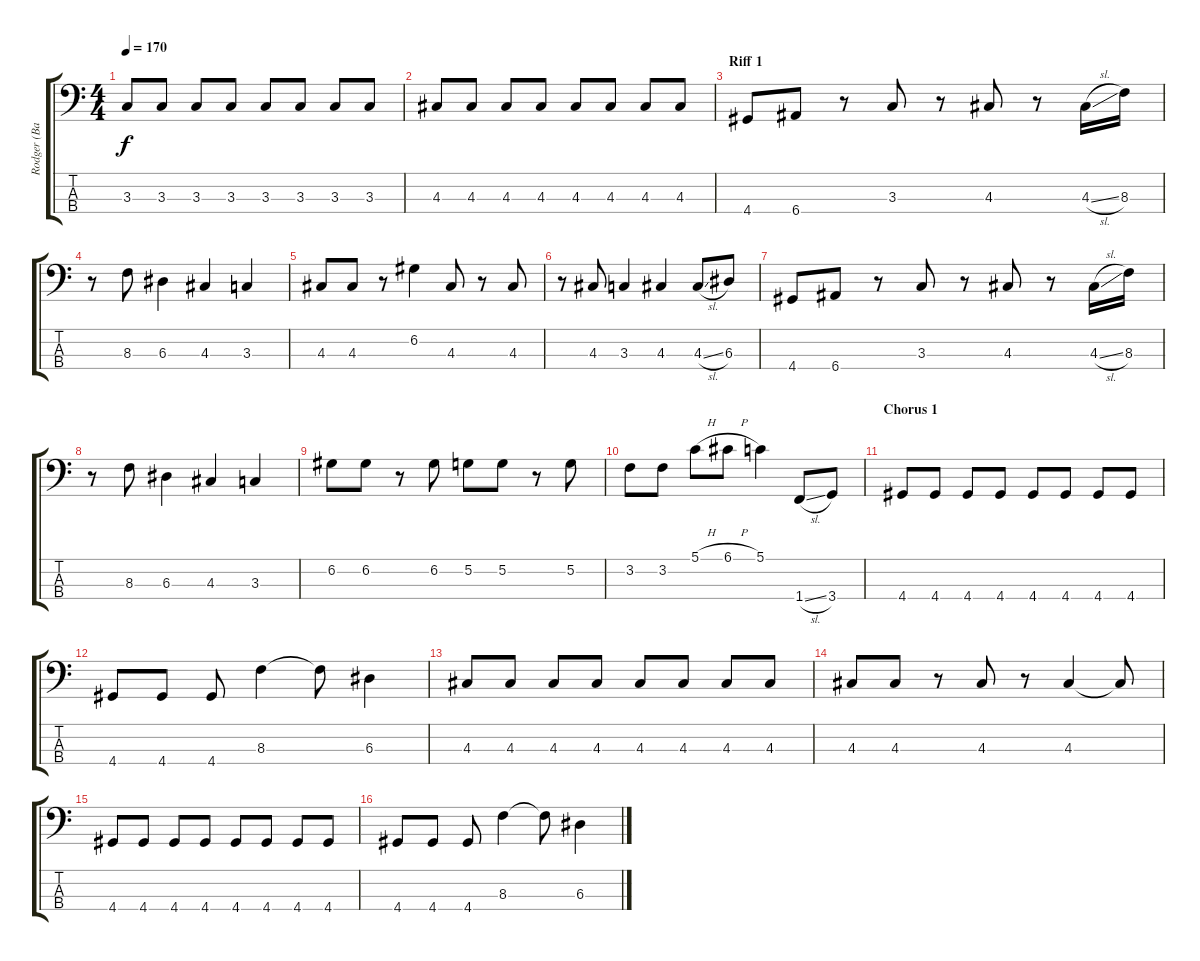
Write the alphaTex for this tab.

\track ("Rodger (Bass)" "Rodger (Ba") {instrument electricbasspick}
\staff {score tabs}
\tuning (G2 D2 A1 E1) {hide}
\ts (4 4)
\tempo 170
\clef f4
\ks c
3.3.8{dy f} 3.3.8 3.3.8 3.3.8 3.3.8 3.3.8 3.3.8 3.3.8 |
4.3.8 4.3.8 4.3.8 4.3.8 4.3.8 4.3.8 4.3.8 4.3.8 |
\section ("" "Riff 1")
4.4.8 6.4.8 r.8 3.3.8 r.8 4.3.8 r.8 4.3{sl}.16 8.3.16 |
r.8 8.3.8 6.3.4 4.3.4 3.3.4 |
4.3.8 4.3.8 r.8 6.2.4 4.3.8 r.8 4.3.8 |
r.8 4.3.8 3.3.4 4.3.4 4.3{sl}.8 6.3.8 |
4.4.8 6.4.8 r.8 3.3.8 r.8 4.3.8 r.8 4.3{sl}.16 8.3.16 |
r.8 8.3.8 6.3.4 4.3.4 3.3.4 |
6.2.8 6.2.8 r.8 6.2.8 5.2.8 5.2.8 r.8 5.2.8 |
3.2.8 3.2.8 5.1{h}.8 6.1{h}.8 5.1.4 1.4{sl}.8 3.4.8 |
\section ("" "Chorus 1")
4.4.8 4.4.8 4.4.8 4.4.8 4.4.8 4.4.8 4.4.8 4.4.8 |
4.4.8 4.4.8 4.4.8 8.3.4 8.3{t}.8 6.3.4 |
4.3.8 4.3.8 4.3.8 4.3.8 4.3.8 4.3.8 4.3.8 4.3.8 |
4.3.8 4.3.8 r.8 4.3.8 r.8 4.3.4 4.3{t}.8 |
4.4.8 4.4.8 4.4.8 4.4.8 4.4.8 4.4.8 4.4.8 4.4.8 |
4.4.8 4.4.8 4.4.8 8.3.4 8.3{t}.8 6.3.4
